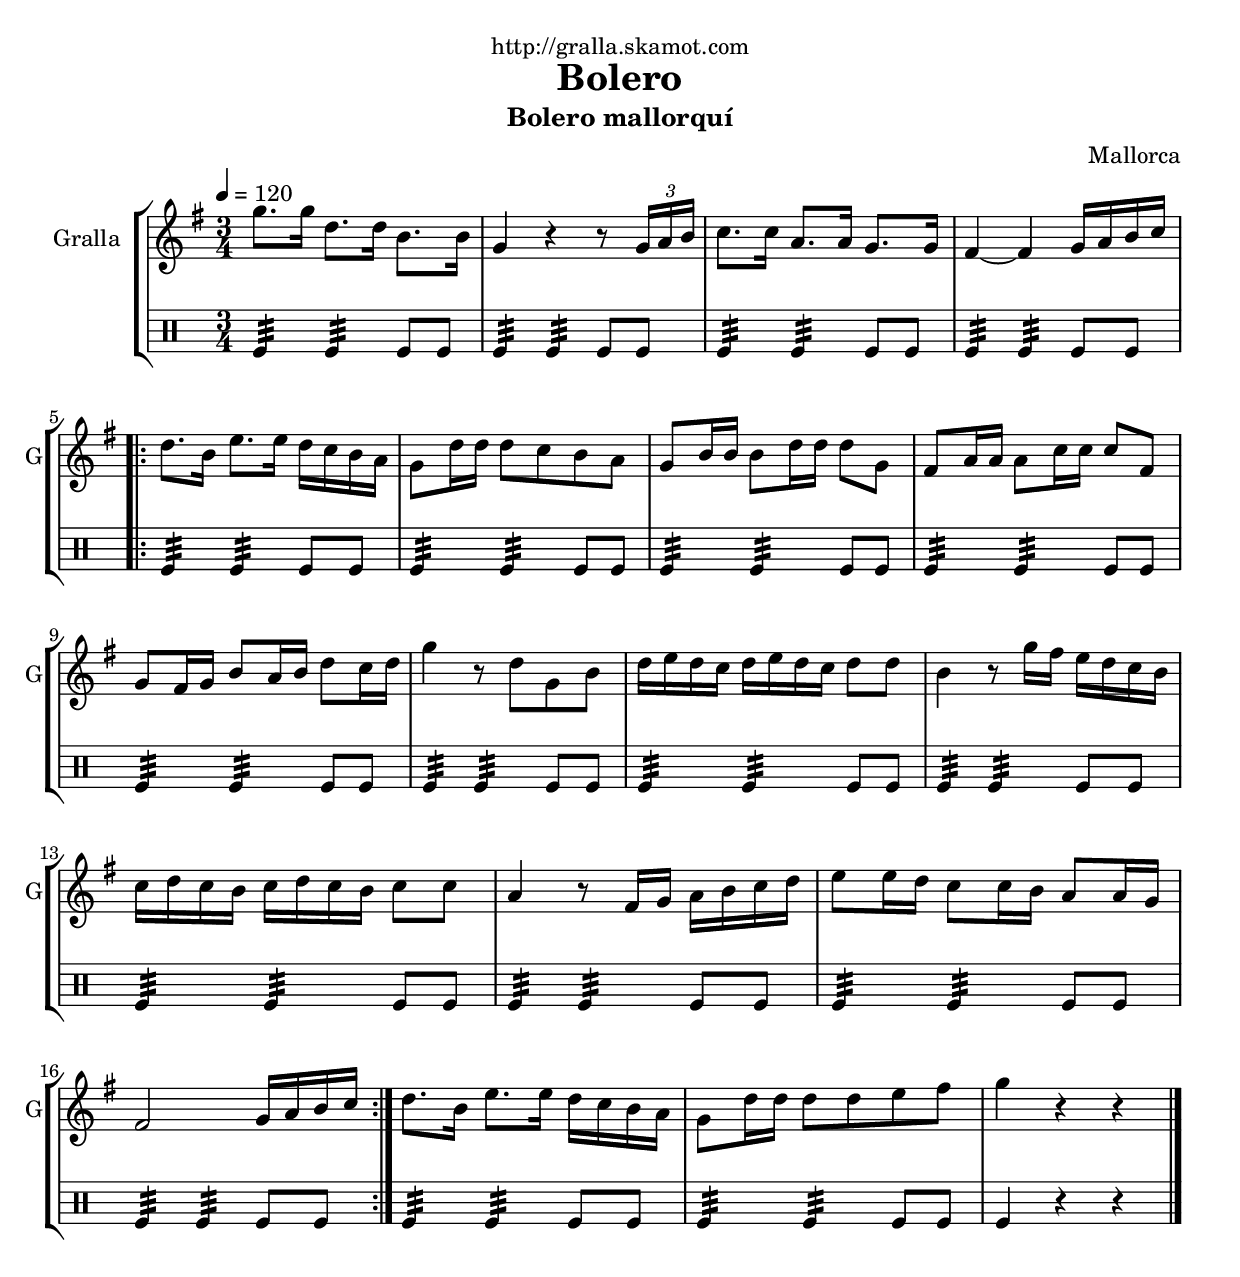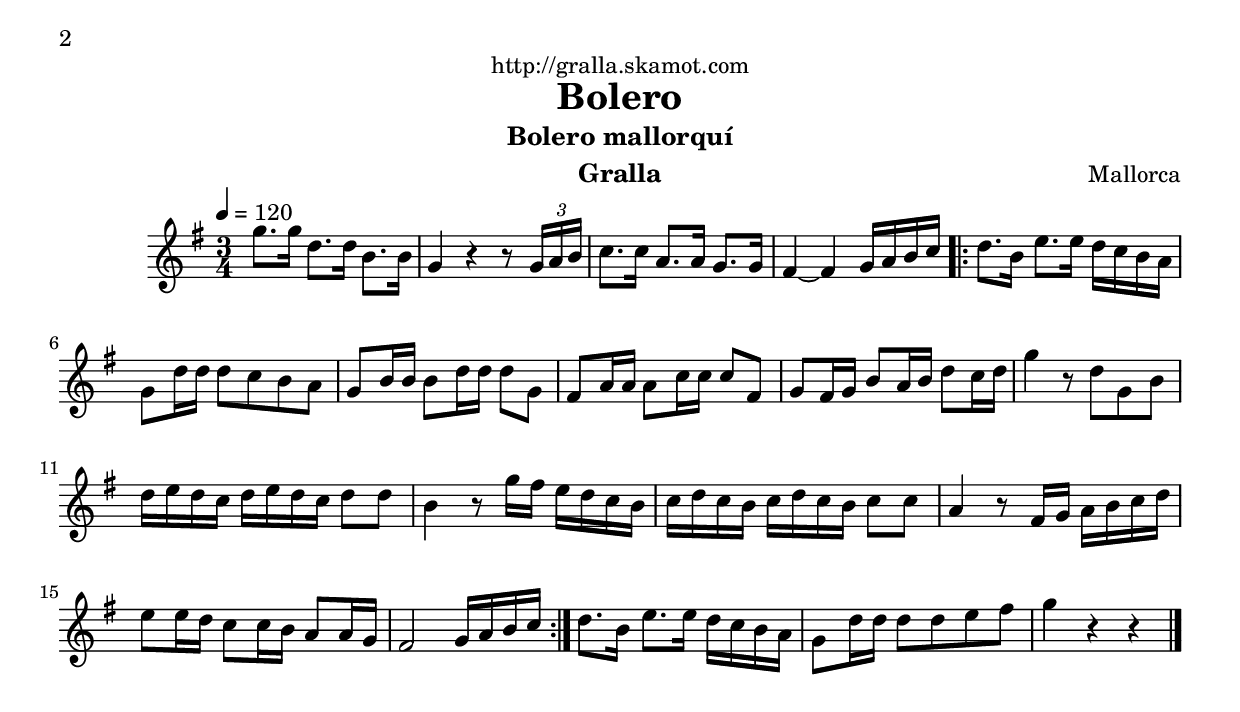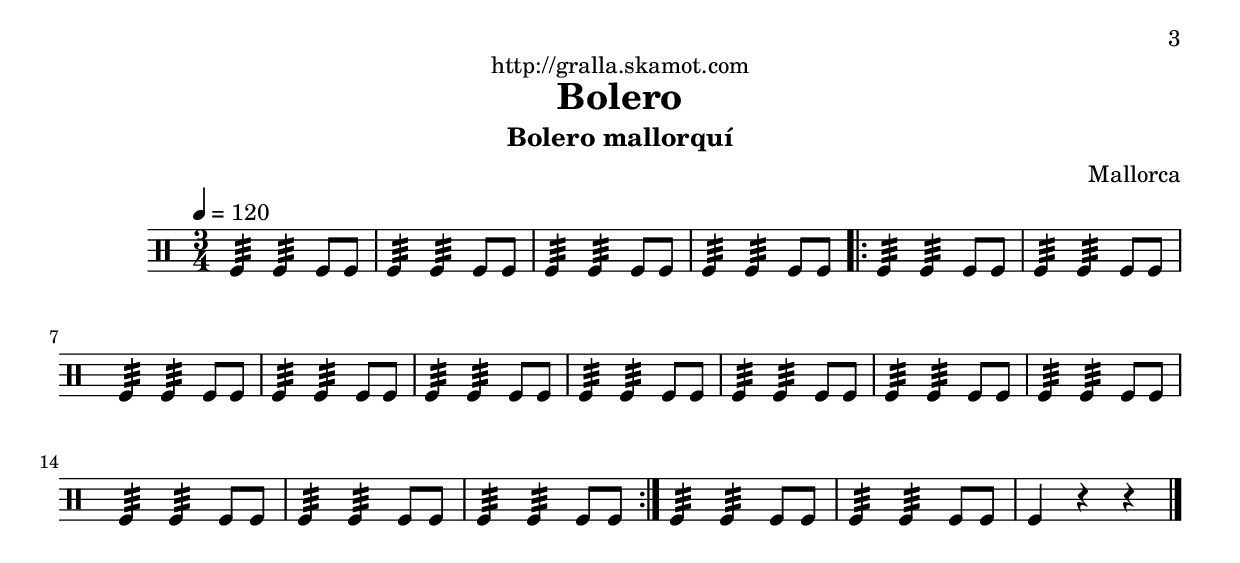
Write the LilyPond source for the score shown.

\version "2.16.2"

\header {
  dedication="http://gralla.skamot.com"
  title="Bolero"
  subtitle="Bolero mallorquí"
  subsubtitle=""
  poet=""
  meter=""
  piece=""
  composer="Mallorca"
  arranger=""
  opus=""
  instrument=""
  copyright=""
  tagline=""
}

liniaroAa =
\relative g''
{
  \tempo 4=120
  \clef treble
  \key g \major
  \time 3/4
  g8. g16 d8. d16 b8. b16  |
  g4 r r8 \times 2/3 { g16 a b }  |
  c8. c16 a8. a16 g8. g16  |
  fis4 ~ fis g16 a b c  |
  %05
  \repeat volta 2 { d8. b16 e8. e16 d c b a  |
  g8 d'16 d d8 c b a  |
  g8 b16 b b8 d16 d d8 g,  |
  fis8 a16 a a8 c16 c c8 fis,  |
  g8 fis16 g b8 a16 b d8 c16 d  |
  %10
  g4 r8 d g, b  |
  d16 e d c d e d c d8 d  |
  b4 r8 g'16 fis e d c b  |
  c16 d c b c d c b c8 c  |
  a4 r8 fis16 g a b c d  |
  %15
  e8 e16 d c8 c16 b a8 a16 g  |
  fis2 g16 a b c  | }
  d8. b16 e8. e16 d c b a  |
  g8 d'16 d d8 d e fis  |
  g4 r r  \bar "|."
}

liniaroAb =
\drummode
{
  \tempo 4=120
  \time 3/4
  tomfl4:32 tomfl:32 tomfl8 tomfl  |
  tomfl4:32 tomfl:32 tomfl8 tomfl  |
  tomfl4:32 tomfl:32 tomfl8 tomfl  |
  tomfl4:32 tomfl:32 tomfl8 tomfl  |
  %05
  \repeat volta 2 { tomfl4:32 tomfl:32 tomfl8 tomfl  |
  tomfl4:32 tomfl:32 tomfl8 tomfl  |
  tomfl4:32 tomfl:32 tomfl8 tomfl  |
  tomfl4:32 tomfl:32 tomfl8 tomfl  |
  tomfl4:32 tomfl:32 tomfl8 tomfl  |
  %10
  tomfl4:32 tomfl:32 tomfl8 tomfl  |
  tomfl4:32 tomfl:32 tomfl8 tomfl  |
  tomfl4:32 tomfl:32 tomfl8 tomfl  |
  tomfl4:32 tomfl:32 tomfl8 tomfl  |
  tomfl4:32 tomfl:32 tomfl8 tomfl  |
  %15
  tomfl4:32 tomfl:32 tomfl8 tomfl  |
  tomfl4:32 tomfl:32 tomfl8 tomfl  | }
  tomfl4:32 tomfl:32 tomfl8 tomfl  |
  tomfl4:32 tomfl:32 tomfl8 tomfl  |
  tomfl4 r r  \bar "|."
}

\bookpart {
  \score {
    \new StaffGroup {
      \override Score.RehearsalMark #'self-alignment-X = #LEFT
      <<
        \new Staff \with {instrumentName = #"Gralla" shortInstrumentName = #"G"} \liniaroAa
        \new DrumStaff \with {instrumentName = #"" shortInstrumentName = #" "} \liniaroAb
      >>
    }
    \layout {}
  }
  \score { \unfoldRepeats
    \new StaffGroup {
      \override Score.RehearsalMark #'self-alignment-X = #LEFT
      <<
        \new Staff \with {instrumentName = #"Gralla" shortInstrumentName = #"G"} \liniaroAa
        \new DrumStaff \with {instrumentName = #"" shortInstrumentName = #" "} \liniaroAb
      >>
    }
    \midi {
      \set Staff.midiInstrument = "oboe"
      \set DrumStaff.midiInstrument = "drums"
    }
  }
}

\bookpart {
  \header {instrument="Gralla"}
  \score {
    \new StaffGroup {
      \override Score.RehearsalMark #'self-alignment-X = #LEFT
      <<
        \new Staff \liniaroAa
      >>
    }
    \layout {}
  }
  \score { \unfoldRepeats
    \new StaffGroup {
      \override Score.RehearsalMark #'self-alignment-X = #LEFT
      <<
        \new Staff \liniaroAa
      >>
    }
    \midi {
      \set Staff.midiInstrument = "oboe"
      \set DrumStaff.midiInstrument = "drums"
    }
  }
}

\bookpart {
  \header {instrument=""}
  \score {
    \new StaffGroup {
      \override Score.RehearsalMark #'self-alignment-X = #LEFT
      <<
        \new DrumStaff \liniaroAb
      >>
    }
    \layout {}
  }
  \score { \unfoldRepeats
    \new StaffGroup {
      \override Score.RehearsalMark #'self-alignment-X = #LEFT
      <<
        \new DrumStaff \liniaroAb
      >>
    }
    \midi {
      \set Staff.midiInstrument = "oboe"
      \set DrumStaff.midiInstrument = "drums"
    }
  }
}

